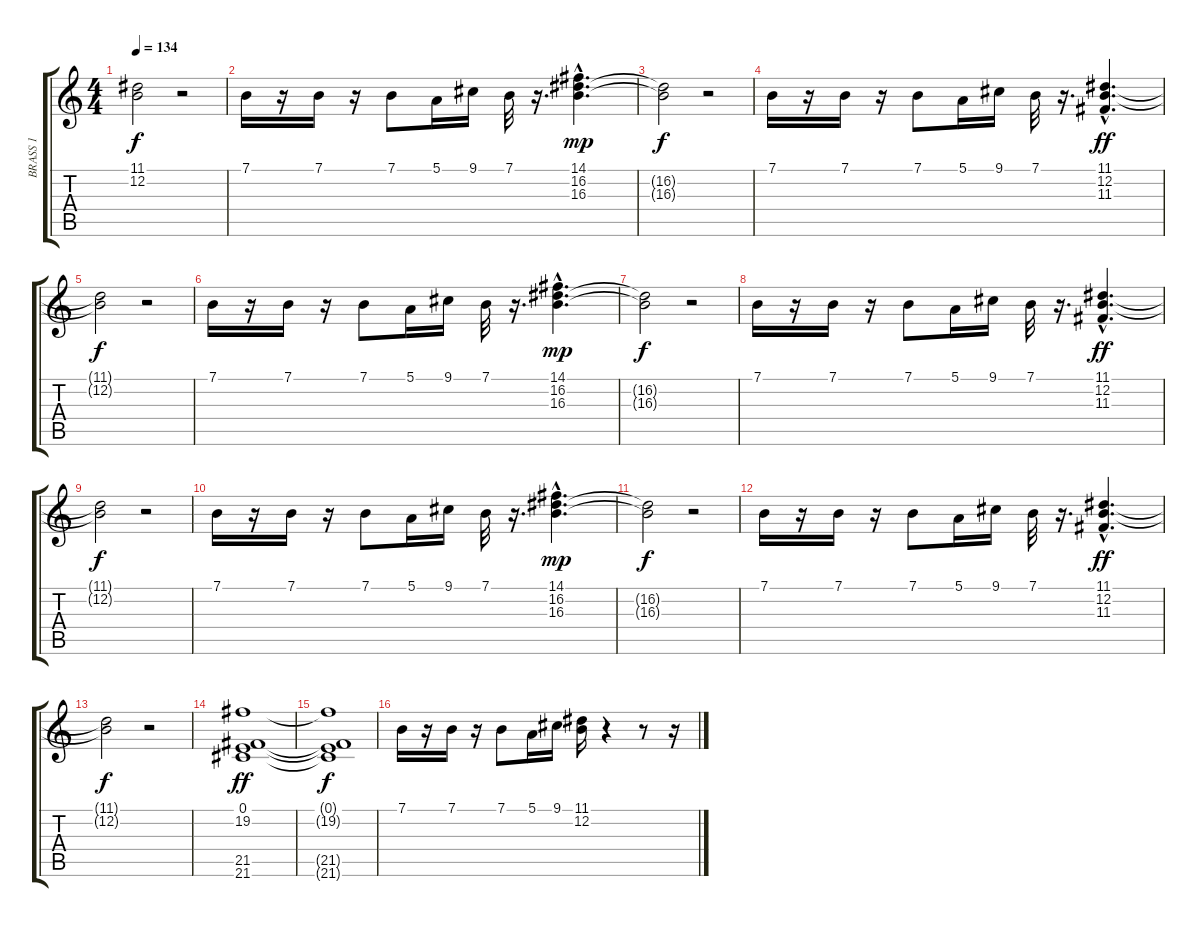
\track ("BRASS 1" "BRASS 1") {instrument brasssection}
\staff {score tabs}
\tuning (E4 B3 G3 D3 A2 E2) {hide}
\ts (4 4)
\tempo 134
\clef g2
\ks c
(11.1{t} 12.2{t}).2{dy f} r.2 |
7.1.16 r.16 7.1.16 r.16 7.1.8 5.1.16 9.1.16 7.1.32 r.16{d} (14.1 16.2{hac} 16.3{hac}).4{d dy mp} |
(16.2{t} 16.3{t}).2{dy f} r.2 |
7.1.16 r.16 7.1.16 r.16 7.1.8 5.1.16 9.1.16 7.1.32 r.16{d} (11.1{hac} 12.2{hac} 11.3).4{d dy ff} |
(11.1{t} 12.2{t}).2{dy f} r.2 |
7.1.16 r.16 7.1.16 r.16 7.1.8 5.1.16 9.1.16 7.1.32 r.16{d} (14.1 16.2{hac} 16.3{hac}).4{d dy mp} |
(16.2{t} 16.3{t}).2{dy f} r.2 |
7.1.16 r.16 7.1.16 r.16 7.1.8 5.1.16 9.1.16 7.1.32 r.16{d} (11.1{hac} 12.2{hac} 11.3).4{d dy ff} |
(11.1{t} 12.2{t}).2{dy f} r.2 |
7.1.16 r.16 7.1.16 r.16 7.1.8 5.1.16 9.1.16 7.1.32 r.16{d} (14.1 16.2{hac} 16.3{hac}).4{d dy mp} |
(16.2{t} 16.3{t}).2{dy f} r.2 |
7.1.16 r.16 7.1.16 r.16 7.1.8 5.1.16 9.1.16 7.1.32 r.16{d} (11.1{hac} 12.2{hac} 11.3).4{d dy ff} |
(11.1{t} 12.2{t}).2{dy f} r.2 |
(0.1 19.2 21.5 21.6).1{dy ff} |
(0.1{t} 19.2{t} 21.5{t} 21.6{t}).1{dy f} |
7.1.16 r.16 7.1.16 r.16 7.1.8 5.1.16 9.1.16 (11.1 12.2).16 r.4 r.8 r.16
